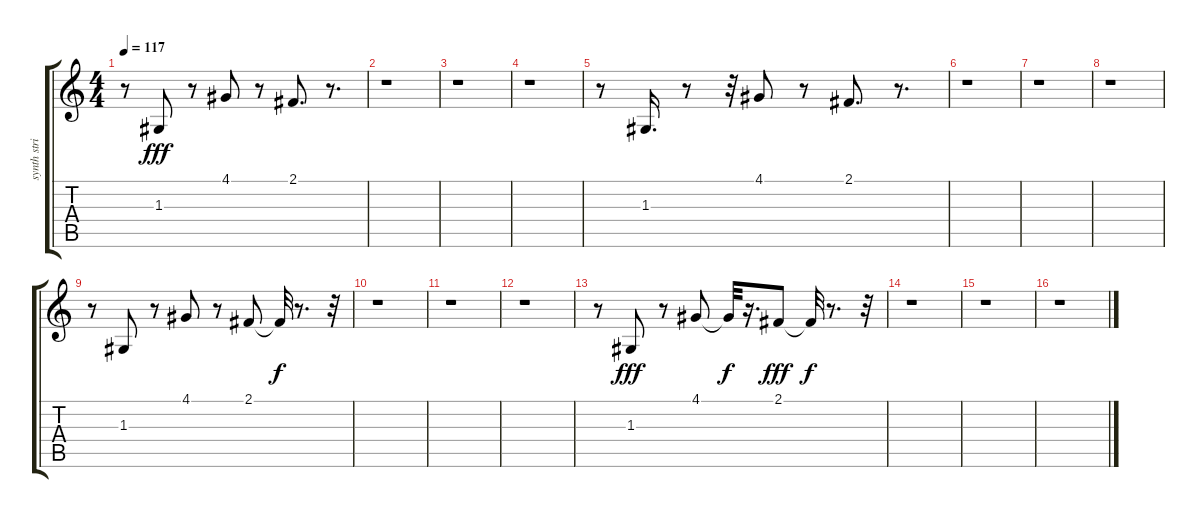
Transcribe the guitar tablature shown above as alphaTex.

\track ("synth strings2" "synth stri") {instrument synthstrings1}
\staff {score tabs}
\tuning (E4 B3 G3 D3 A2 E2) {hide}
\ts (4 4)
\tempo 117
\clef g2
\ks c
r.8{dy f} 1.3.8{dy fff} r.8 4.1.8 r.8 2.1.8{d} r.8{d} |
r.1 |
r.1 |
r.1 |
r.8 1.3.16{d} r.8 r.32 4.1.8 r.8 2.1.8{d} r.8{d} |
r.1 |
r.1 |
r.1 |
r.8 1.3.8 r.8 4.1.8 r.8 2.1.8 2.1{t}.32{dy f} r.8{d} r.32 |
r.1 |
r.1 |
r.1 |
r.8 1.3.8{dy fff} r.8 4.1.8 4.1{t}.32{dy f} r.16{d} 2.1.8{dy fff} 2.1{t}.32{dy f} r.8{d} r.32 |
r.1 |
r.1 |
r.1
